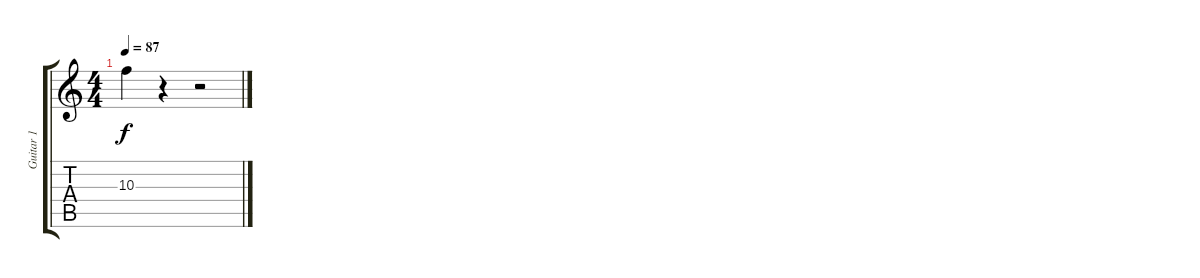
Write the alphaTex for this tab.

\track ("Guitar 1" "Guitar 1") {instrument electricguitarjazz}
\staff {score tabs}
\tuning (E4 B3 G3 D3 A2 E2) {hide}
\ts (4 4)
\tempo 87
\clef g2
\ks c
10.3.4{dy f} r.4 r.2
